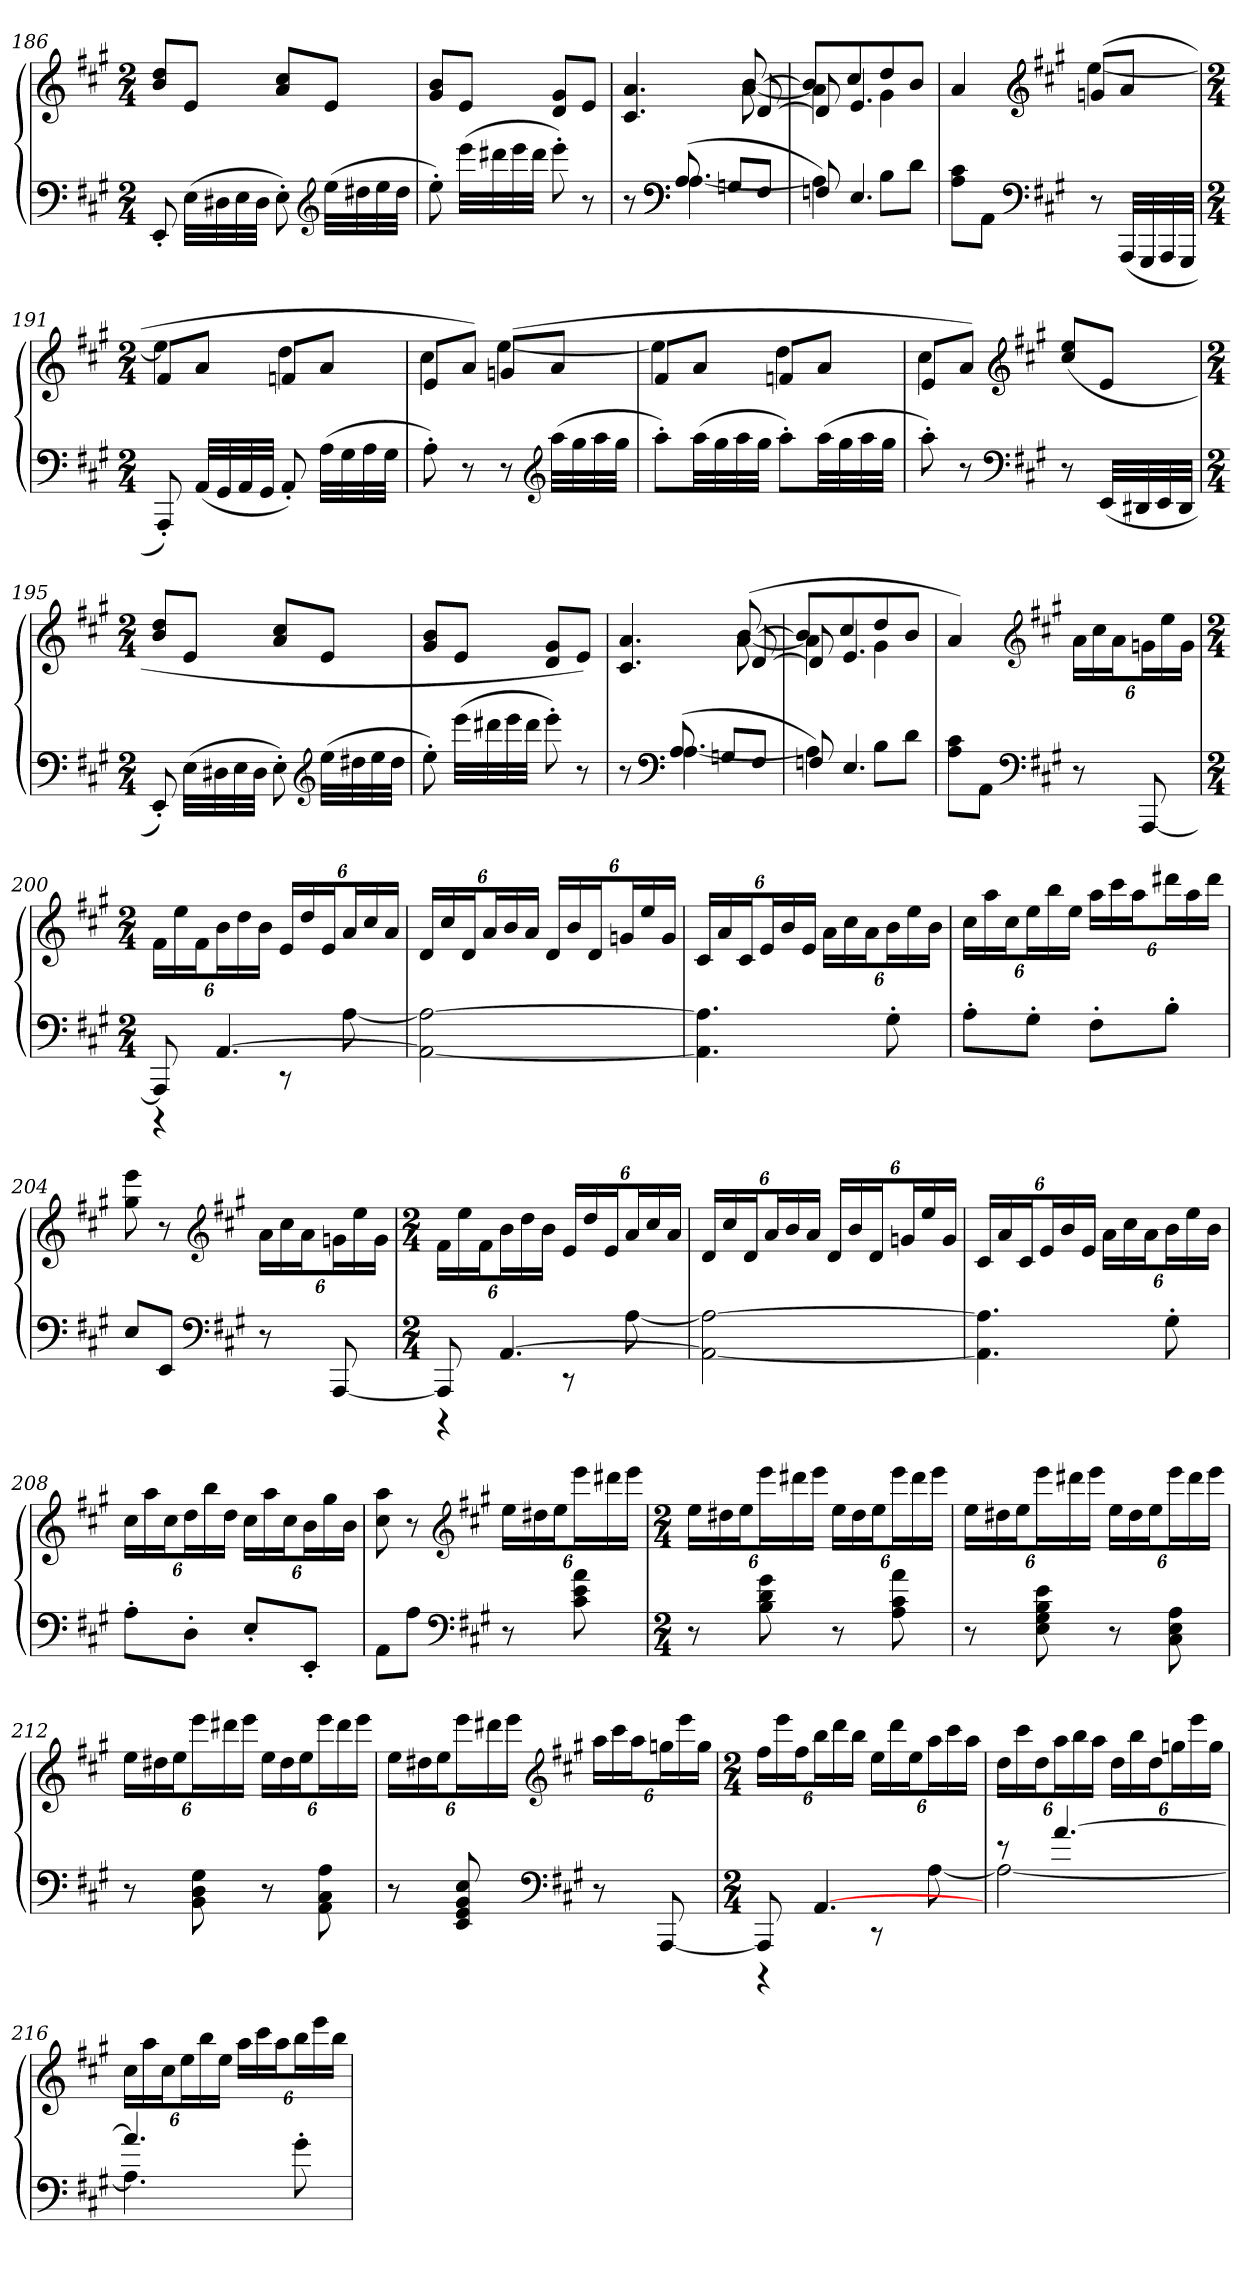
**kern	**kern
*part1	*part1
*staff2	*staff1
*clefF4	*clefG2
*k[f#c#g#]	*k[f#c#g#]
*A:	*A:
*M2/4	*M2/4
=186	=186
8EE'	8b 8ddL
(32ELLL	8eJ
32D#X	.
32E	.
32D#JJJ	.
8E')	8a 8cc#L
*clefG2	*
(32eeLLL	8eJ
32dd#X	.
32ee	.
32dd#JJJ	.
=187	=187
8ee')	8g# 8bL
(32eeeLLL	8eJ
32ddd#X	.
32eee	.
32ddd#JJJ	.
8eee')	8d 8g#L
8r	8eJ
=188	=188
*^	*^
*	*	*	*^
8r	8ryy	4.c# 4.a	4.ryy	4.ryy
*clefF4	*	*	*	*
(8A	[4.A	.	.	.
8GnL	.	.	.	.
8F#J	.	[8d	[8a	[8b
=189	=189	=189	=189	=189
8Fn)	4A]	8d]	4a]	8bL]
4.E	.	4.e	.	8cc#
.	8BL	.	4g#	8dd
.	8dJ	.	.	8bJ
*v	*v	*	*	*
*	*	*v	*v
=190	=190	=190
8A 8c#L	4a	4ryy
8AAJ	.	.
*clefF4	*clefG2	*
*k[f#c#g#]	*k[f#c#g#]	*
*A:	*A:	*
8r	(8gnL	[4ee
(32AAALLL	8aJ	.
32GGG#	.	.
32AAA	.	.
32GGG#JJJ	.	.
=191	=191	=191
*M2/4	*M2/4	*
8AAA')	8f#L	4ee]
(32AALLL	8aJ	.
32GG#	.	.
32AA	.	.
32GG#JJJ	.	.
8AA')	8fnL	4dd
(32ALLL	8aJ	.
32G#	.	.
32A	.	.
32G#JJJ	.	.
=192	=192	=192
8A')	8eL	4cc#
8r	8aJ)	.
8r	(8gnL	[4ee
*clefG2	*	*
(32aaLLL	8aJ	.
32gg#	.	.
32aa	.	.
32gg#JJJ	.	.
=193	=193	=193
8aa'L)	8f#L	4ee]
(32aaLL	8aJ	.
32gg#	.	.
32aa	.	.
32gg#JJJ	.	.
8aa'L)	8fnL	4dd
(32aaLL	8aJ	.
32gg#	.	.
32aa	.	.
32gg#JJJ	.	.
=194	=194	=194
8aa')	8eL	4cc#
8r	8aJ)	.
*clefF4	*clefG2	*
*k[f#c#g#]	*k[f#c#g#]	*
*A:	*A:	*
8r	(8cc# 8eeL	4ryy
(32EELLL	8eJ	.
32DD#X	.	.
32EE	.	.
32DD#JJJ	.	.
*	*v	*v
=195	=195
*M2/4	*M2/4
8EE')	8b 8ddL
(32ELLL	8eJ
32D#X	.
32E	.
32D#JJJ	.
8E')	8a 8cc#L
*clefG2	*
(32eeLLL	8eJ
32dd#X	.
32ee	.
32dd#JJJ	.
=196	=196
8ee')	8g# 8bL
(32eeeLLL	8eJ
32ddd#X	.
32eee	.
32ddd#JJJ	.
8eee')	8d 8g#L
8r	8eJ)
=197	=197
*^	*^
*	*	*	*^
8r	8ryy	4.c# 4.a	4.ryy	4.ryy
*clefF4	*	*	*	*
(8A	[4.A	.	.	.
8GnL	.	.	.	.
8F#J	.	[8d	[8a	([8b
=198	=198	=198	=198	=198
8Fn)	4A]	8d]	4a]	8bL]
4.E	.	4.e	.	8cc#
.	8BL	.	4g#	8dd
.	8dJ	.	.	8bJ
*v	*v	*	*	*
*	*v	*v	*v
=199	=199
8A 8c#L	4a)
8AAJ	.
*clefF4	*clefG2
*k[f#c#g#]	*k[f#c#g#]
*A:	*A:
8r	24aLL
.	24cc#
.	24aJ
[8AAA	24gnL
.	24ee
.	24gJJ
=200	=200
*M2/4	*M2/4
*^	*
8AAA]	4r	24f#LL
.	.	24ee
.	.	24f#J
[4.AA	.	24bL
.	.	24dd
.	.	24bJJ
.	8r	24eLL
.	.	24dd
.	.	24eJ
.	[8A	24aL
.	.	24cc#
.	.	24aJJ
*v	*v	*
=201	=201
2AA_ 2A_	24dLL
.	24cc#
.	24dJ
.	24aL
.	24b
.	24aJJ
.	24dLL
.	24b
.	24dJ
.	24gnL
.	24ee
.	24gJJ
=202	=202
4.AA] 4.A]	24c#LL
.	24a
.	24c#J
.	24eL
.	24b
.	24eJJ
.	24aLL
.	24cc#
.	24aJ
8G#'	24bL
.	24ee
.	24bJJ
=203	=203
8A'L	24cc#LL
.	24aa
.	24cc#J
8G#'J	24eeL
.	24bb
.	24eeJJ
8F#'L	24aaLL
.	24ccc#
.	24aaJ
8B'J	24ddd#XL
.	24aa
.	24ddd#JJ
=204	=204
8EL	8gg# 8eee
8EEJ	8r
*clefF4	*clefG2
*k[f#c#g#]	*k[f#c#g#]
*A:	*A:
8r	24aLL
.	24cc#
.	24aJ
[8AAA	24gnL
.	24ee
.	24gJJ
=205	=205
*M2/4	*M2/4
*^	*
8AAA]	4r	24f#LL
.	.	24ee
.	.	24f#J
[4.AA	.	24bL
.	.	24dd
.	.	24bJJ
.	8r	24eLL
.	.	24dd
.	.	24eJ
.	[8A	24aL
.	.	24cc#
.	.	24aJJ
*v	*v	*
=206	=206
2AA_ 2A_	24dLL
.	24cc#
.	24dJ
.	24aL
.	24b
.	24aJJ
.	24dLL
.	24b
.	24dJ
.	24gnL
.	24ee
.	24gJJ
=207	=207
4.AA] 4.A]	24c#LL
.	24a
.	24c#J
.	24eL
.	24b
.	24eJJ
.	24aLL
.	24cc#
.	24aJ
8G#'	24bL
.	24ee
.	24bJJ
=208	=208
8A'L	24cc#LL
.	24aa
.	24cc#J
8D'J	24ddL
.	24bb
.	24ddJJ
8E'L	24cc#LL
.	24aa
.	24cc#J
8EE'J	24bL
.	24gg#
.	24bJJ
=209	=209
8AAL	8cc# 8aa
8AJ	8r
*clefF4	*clefG2
*k[f#c#g#]	*k[f#c#g#]
*A:	*A:
8r	24eeLL
.	24dd#X
.	24eeJ
8c# 8e 8a	24eeeL
.	24ddd#X
.	24eeeJJ
=210	=210
*M2/4	*M2/4
8r	24eeLL
.	24dd#X
.	24eeJ
8B 8d 8g#	24eeeL
.	24ddd#X
.	24eeeJJ
8r	24eeLL
.	24dd#
.	24eeJ
8A 8c# 8a	24eeeL
.	24ddd#
.	24eeeJJ
=211	=211
8r	24eeLL
.	24dd#X
.	24eeJ
8E 8G# 8B 8e	24eeeL
.	24ddd#X
.	24eeeJJ
8r	24eeLL
.	24dd#
.	24eeJ
8C# 8E 8A	24eeeL
.	24ddd#
.	24eeeJJ
=212	=212
8r	24eeLL
.	24dd#X
.	24eeJ
8BB 8D 8G#	24eeeL
.	24ddd#X
.	24eeeJJ
8r	24eeLL
.	24dd#
.	24eeJ
8AA 8C# 8A	24eeeL
.	24ddd#
.	24eeeJJ
=213	=213
8r	24eeLL
.	24dd#X
.	24eeJ
8EE 8GG# 8BB 8E	24eeeL
.	24ddd#X
.	24eeeJJ
*clefF4	*clefG2
*k[f#c#g#]	*k[f#c#g#]
*A:	*A:
8r	24aaLL
.	24ccc#
.	24aaJ
[8AAA	24ggnL
.	24eee
.	24ggJJ
=214	=214
*M2/4	*M2/4
*^	*
8AAA]	4r	24ff#LL
.	.	24eee
.	.	24ff#J
[4.AA	.	24bbL
.	.	24ddd
.	.	24bbJJ
.	8r	24eeLL
.	.	24ddd
.	.	24eeJ
.	[8A	24aaL
.	.	24ccc#
.	.	24aaJJ
=215	=215	=215
8r	2A_	24ddLL
.	.	24ccc#
.	.	24ddJ
[4.a	.	24aaL
.	.	24bb
.	.	24aaJJ
.	.	24ddLL
.	.	24bb
.	.	24ddJ
.	.	24ggnL
.	.	24eee
.	.	24ggJJ
=216	=216	=216
4.a]	4.A]	24cc#LL
.	.	24aa
.	.	24cc#J
.	.	24eeL
.	.	24bb
.	.	24eeJJ
.	.	24aaLL
.	.	24ccc#
.	.	24aaJ
8g#'	8ryy	24bbL
.	.	24eee
.	.	24bbJJ
*v	*v	*
=	=
*-	*-
